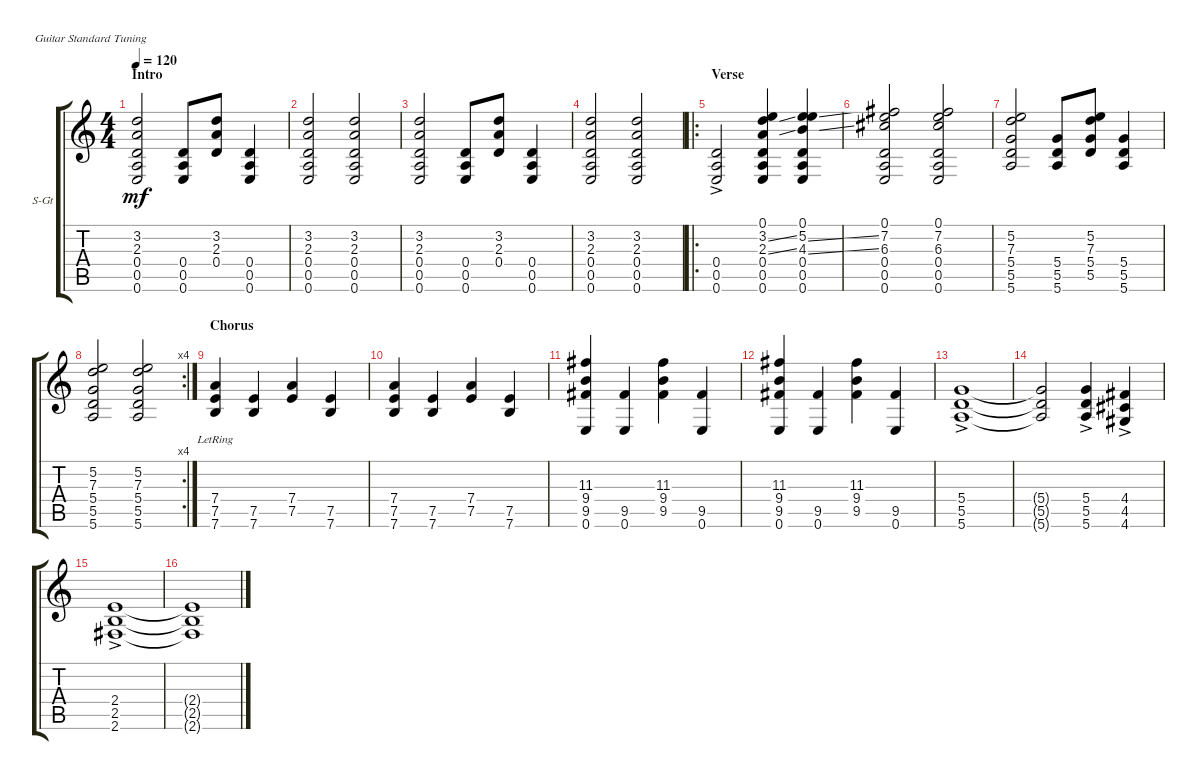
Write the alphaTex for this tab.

\defaultSystemsLayout 4
\bracketExtendMode groupsimilarinstruments
\firstSystemTrackNameOrientation horizontal
\otherSystemsTrackNameOrientation horizontal
\track ("Steel Guitar" "S-Gt") {instrument acousticguitarsteel}
\staff {score tabs}
\tuning (E4 B3 G3 D3 A2 E2)
\ts (4 4)
\section ("" "Intro")
\tempo 120
\clef g2
\ks c
(0.6 0.5 0.4 2.3 3.2).2{dy mf instrument acousticguitarsteel} (0.6 0.5 0.4).8 (2.3 3.2 0.4).8 (0.6 0.5 0.4).4 |
(0.6 0.5 0.4 2.3 3.2).2 (0.6 0.5 0.4 2.3 3.2).2 |
(0.6 0.5 0.4 2.3 3.2).2 (0.6 0.5 0.4).8 (2.3 3.2 0.4).8 (0.6 0.5 0.4).4 |
(0.6 0.5 0.4 2.3 3.2).2 (0.6 0.5 0.4 2.3 3.2).2 |
\ro
\section ("" "Verse")
(0.6{ac} 0.5{ac} 0.4{ac}).2 (0.6 0.5 0.4 2.3{ss} 3.2{ss} 0.1).4 (0.6 0.5 0.4 4.3{ss} 5.2{ss} 0.1).4 |
(0.6 0.5 0.4 6.3 7.2 0.1).2 (0.6 0.5 0.4 6.3 7.2 0.1).2 |
(5.6 5.5 5.4 7.3 5.2).2 (5.6 5.5 5.4).8 (5.4 7.3 5.2 5.5).8 (5.6 5.5 5.4).4 |
\rc 4
(5.6 5.5 5.4 7.3 5.2).2 (5.6 5.5 5.4 7.3 5.2).2 |
\section ("" "Chorus")
(7.5{lr} 7.4 7.6).4 (7.6 7.5).4 (7.5 7.4).4 (7.6 7.5).4 |
(7.6 7.5 7.4).4 (7.6 7.5).4 (7.5 7.4).4 (7.6 7.5).4 |
(0.6 9.5 9.4 11.3).4 (0.6 9.5).4 (9.5 9.4 11.3).4 (0.6 9.5).4 |
(0.6 9.5 9.4 11.3).4 (0.6 9.5).4 (9.5 9.4 11.3).4 (0.6 9.5).4 |
(5.5{ac} 5.4{ac} 5.6{ac}).1 |
(5.6{t} 5.5{t} 5.4{t}).2 (5.6{ac} 5.5{ac} 5.4{ac}).4 (4.6{ac} 4.5{ac} 4.4{ac}).4 |
(2.6{ac} 2.5{ac} 2.4{ac}).1 |
(2.6{t} 2.5{t} 2.4{t}).1
